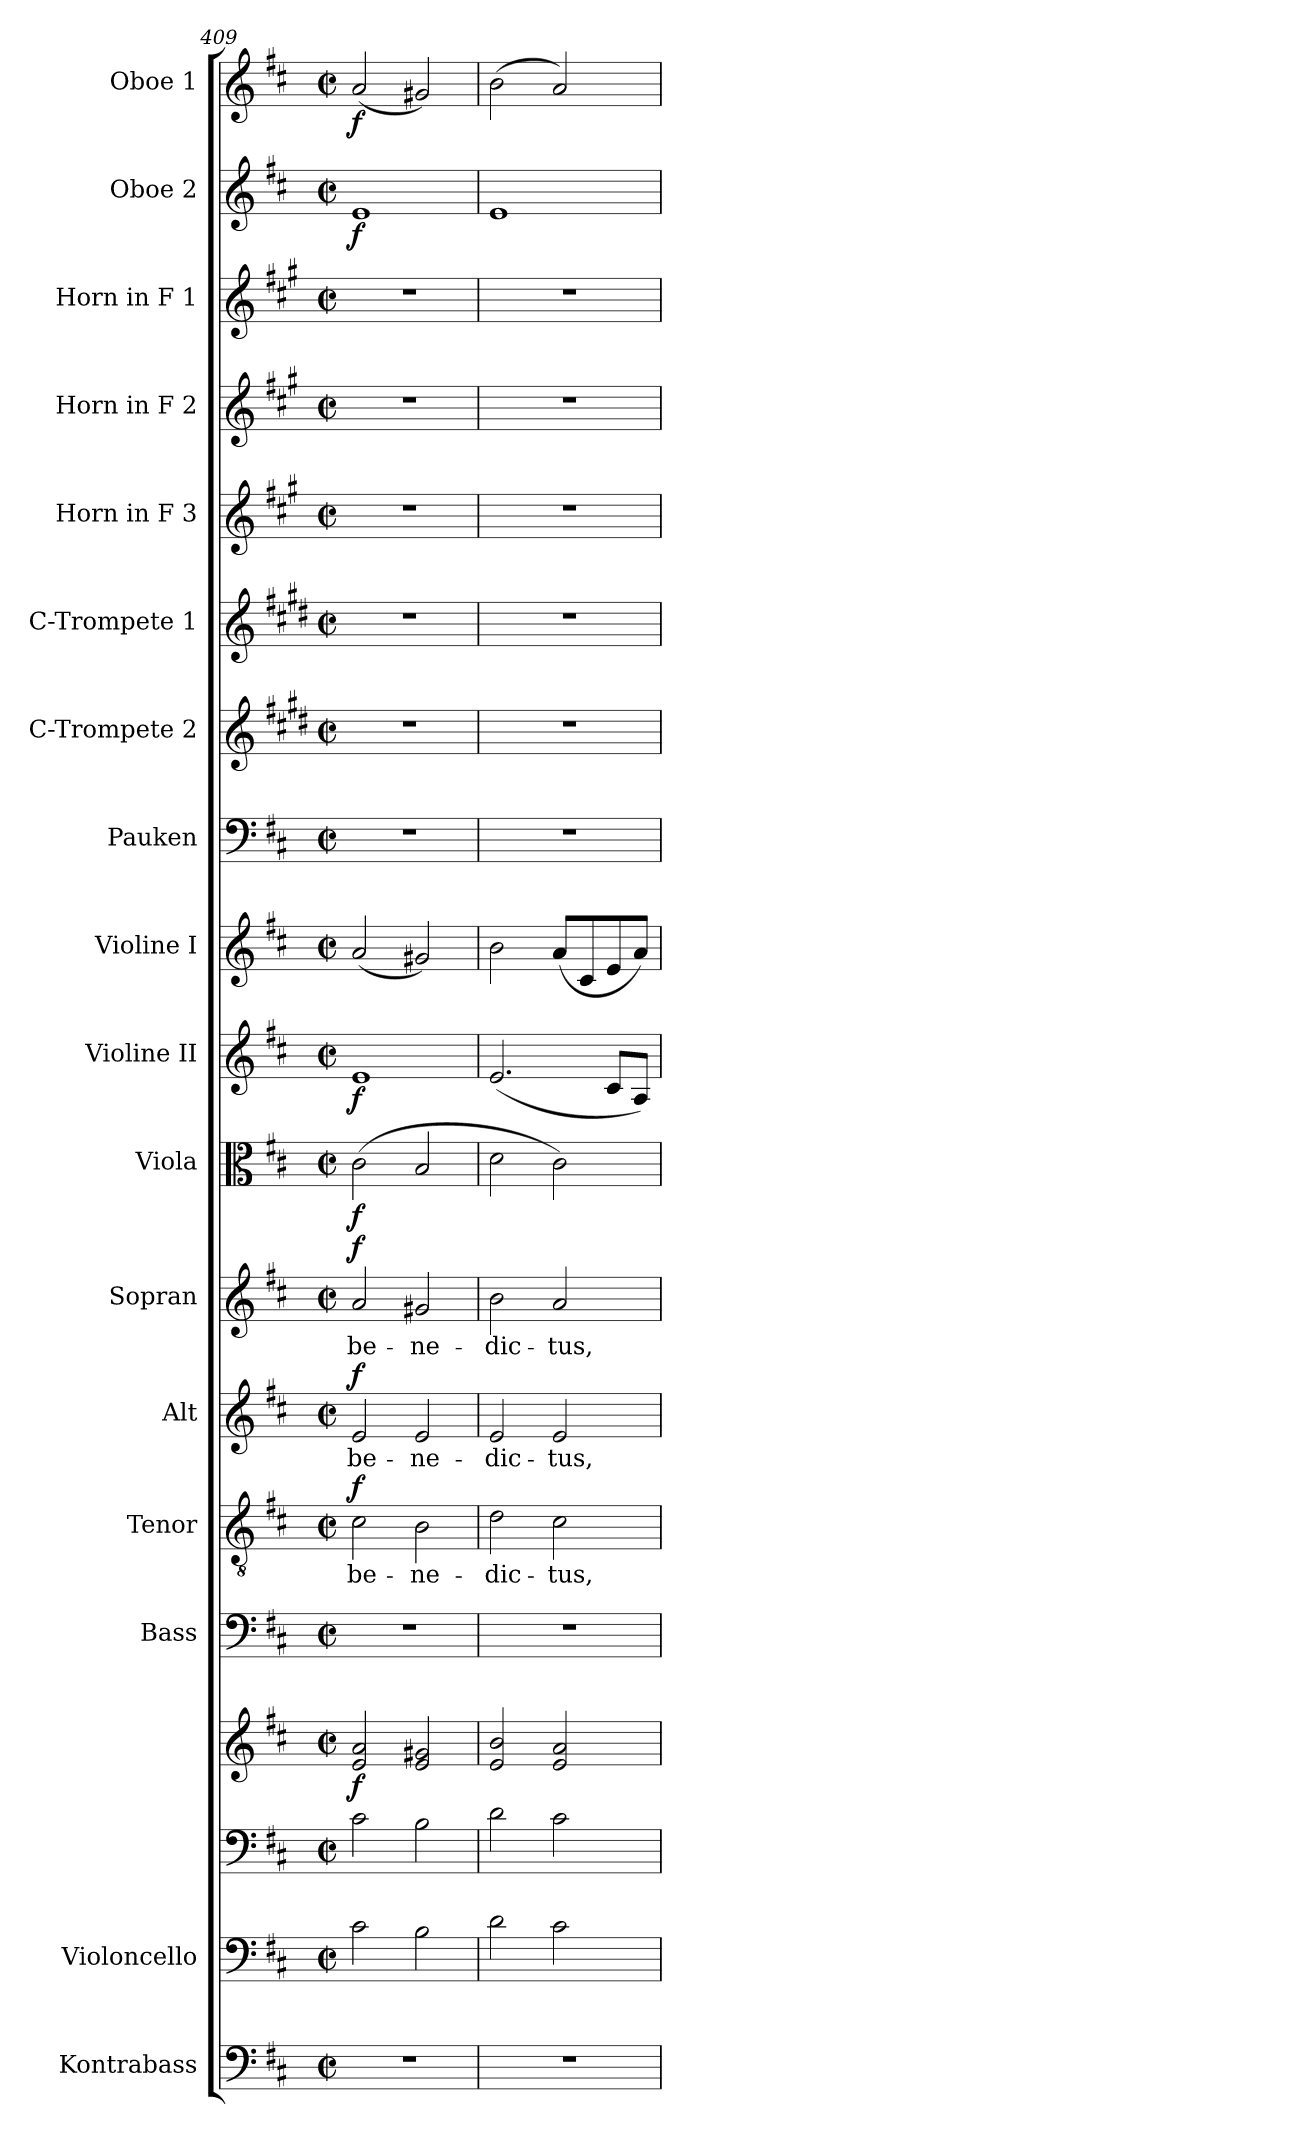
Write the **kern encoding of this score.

**kern	**kern	**kern	**kern	**dynam	**kern	**kern	**text	**dynam	**kern	**text	**dynam	**kern	**text	**dynam	**kern	**dynam	**kern	**dynam	**kern	**kern	**kern	**kern	**kern	**kern	**kern	**kern	**dynam	**kern	**dynam
*part18	*part17	*part16	*part16	*part16	*part15	*part14	*part14	*part14	*part13	*part13	*part13	*part12	*part12	*part12	*part11	*part11	*part10	*part10	*part9	*part8	*part7	*part6	*part5	*part4	*part3	*part2	*part2	*part1	*part1
*staff19	*staff18	*staff17	*staff16	*staff16/17	*staff15	*staff14	*staff14	*staff14	*staff13	*staff13	*staff13	*staff12	*staff12	*staff12	*staff11	*staff11	*staff10	*staff10	*staff9	*staff8	*staff7	*staff6	*staff5	*staff4	*staff3	*staff2	*staff2	*staff1	*staff1
*I"Kontrabass	*I"Violoncello	*	*	*	*I"Bass	*I"Tenor	*	*	*I"Alt	*	*	*I"Sopran	*	*	*I"Viola	*	*I"Violine II	*	*I"Violine I	*I"Pauken	*I"C-Trompete 2	*I"C-Trompete 1	*I"Horn in F 3	*I"Horn in F 2	*I"Horn in F 1	*I"Oboe 2	*	*I"Oboe 1	*
*I'Kb.	*I'Vc.	*	*	*	*I'B.	*I'T.	*	*	*I'A.	*	*	*I'S.	*	*	*I'Vla.	*	*I'Vl. II	*	*I'Vl. I	*I'Pk.	*I'C Trp. 2	*I'C Trp. 1	*	*	*	*I'Ob. 2	*	*I'Ob. 1	*
*clefF4	*clefF4	*clefF4	*clefG2	*	*clefF4	*clefGv2	*	*	*clefG2	*	*	*clefG2	*	*	*clefC3	*	*clefG2	*	*clefG2	*clefF4	*clefG2	*clefG2	*clefG2	*clefG2	*clefG2	*clefG2	*	*clefG2	*
*ITrd7c12	*	*	*	*	*	*	*	*	*	*	*	*	*	*	*	*	*	*	*	*	*ITrd1c2	*ITrd1c2	*ITrd4c7	*ITrd4c7	*ITrd4c7	*	*	*	*
*k[f#c#]	*k[f#c#]	*k[f#c#]	*k[f#c#]	*	*k[f#c#]	*k[f#c#]	*	*	*k[f#c#]	*	*	*k[f#c#]	*	*	*k[f#c#]	*	*k[f#c#]	*	*k[f#c#]	*k[f#c#]	*k[f#c#]	*k[f#c#]	*k[f#c#]	*k[f#c#]	*k[f#c#]	*k[f#c#]	*	*k[f#c#]	*
*D:	*D:	*D:	*D:	*	*D:	*D:	*	*	*D:	*	*	*D:	*	*	*D:	*	*D:	*	*D:	*D:	*D:	*D:	*D:	*D:	*D:	*D:	*	*D:	*
*M2/2	*M2/2	*M2/2	*M2/2	*	*M2/2	*M2/2	*	*	*M2/2	*	*	*M2/2	*	*	*M2/2	*	*M2/2	*	*M2/2	*M2/2	*M2/2	*M2/2	*M2/2	*M2/2	*M2/2	*M2/2	*	*M2/2	*
*met(c|)	*met(c|)	*met(c|)	*met(c|)	*	*met(c|)	*met(c|)	*	*	*met(c|)	*	*	*met(c|)	*	*	*met(c|)	*	*met(c|)	*	*met(c|)	*met(c|)	*met(c|)	*met(c|)	*met(c|)	*met(c|)	*met(c|)	*met(c|)	*	*met(c|)	*
=409	=409	=409	=409	=409	=409	=409	=409	=409	=409	=409	=409	=409	=409	=409	=409	=409	=409	=409	=409	=409	=409	=409	=409	=409	=409	=409	=409	=409	=409
!	!	!	!	!LO:DY:b	!	!	!LO:LY:b	!LO:DY:a	!	!LO:LY:b	!LO:DY:a	!	!LO:LY:b	!LO:DY:a	!	!LO:DY:b	!	!LO:DY:b	!	!	!	!	!	!	!	!	!LO:DY:b	!	!LO:DY:b
1r	2c#\	2c#\	2e/ 2a/	f	1r	2c#\	be-	f	2e/	be-	f	2a/	be-	f	(>2c#\	f	1e	f	(<2a/	1r	1r	1r	1r	1r	1r	1e	f	(<2a/	f
!	!	!	!	!	!	!	!LO:LY:b	!	!	!LO:LY:b	!	!	!LO:LY:b	!	!	!	!	!	!	!	!	!	!	!	!	!	!	!	!
.	2B\	2B\	2e/ 2g#X/	.	.	2B\	-ne-	.	2e/	-ne-	.	2g#X/	-ne-	.	2B/	.	.	.	2g#X/)	.	.	.	.	.	.	.	.	2g#X/)	.
=410	=410	=410	=410	=410	=410	=410	=410	=410	=410	=410	=410	=410	=410	=410	=410	=410	=410	=410	=410	=410	=410	=410	=410	=410	=410	=410	=410	=410	=410
!	!	!	!	!	!	!	!LO:LY:b	!	!	!LO:LY:b	!	!	!LO:LY:b	!	!	!	!	!	!	!	!	!	!	!	!	!	!	!	!
1r	2d\	2d\	2e/ 2b/	.	1r	2d\	-dic-	.	2e/	-dic-	.	2b\	-dic-	.	2d\	.	(<2.e/	.	2b\	1r	1r	1r	1r	1r	1r	1e	.	(>2b\	.
!	!	!	!	!	!	!	!LO:LY:b	!	!	!LO:LY:b	!	!	!LO:LY:b	!	!	!	!	!	!	!	!	!	!	!	!	!	!	!	!
.	2c#\	2c#\	2e/ 2a/	.	.	2c#\	-tus,	.	2e/	-tus,	.	2a/	-tus,	.	2c#\)	.	.	.	(<8a/L	.	.	.	.	.	.	.	.	2a/)	.
.	.	.	.	.	.	.	.	.	.	.	.	.	.	.	.	.	.	.	8c#/	.	.	.	.	.	.	.	.	.	.
.	.	.	.	.	.	.	.	.	.	.	.	.	.	.	.	.	8c#/L	.	8e/	.	.	.	.	.	.	.	.	.	.
.	.	.	.	.	.	.	.	.	.	.	.	.	.	.	.	.	8A/J)	.	8a/J)	.	.	.	.	.	.	.	.	.	.
=	=	=	=	=	=	=	=	=	=	=	=	=	=	=	=	=	=	=	=	=	=	=	=	=	=	=	=	=	=
*-	*-	*-	*-	*-	*-	*-	*-	*-	*-	*-	*-	*-	*-	*-	*-	*-	*-	*-	*-	*-	*-	*-	*-	*-	*-	*-	*-	*-	*-
